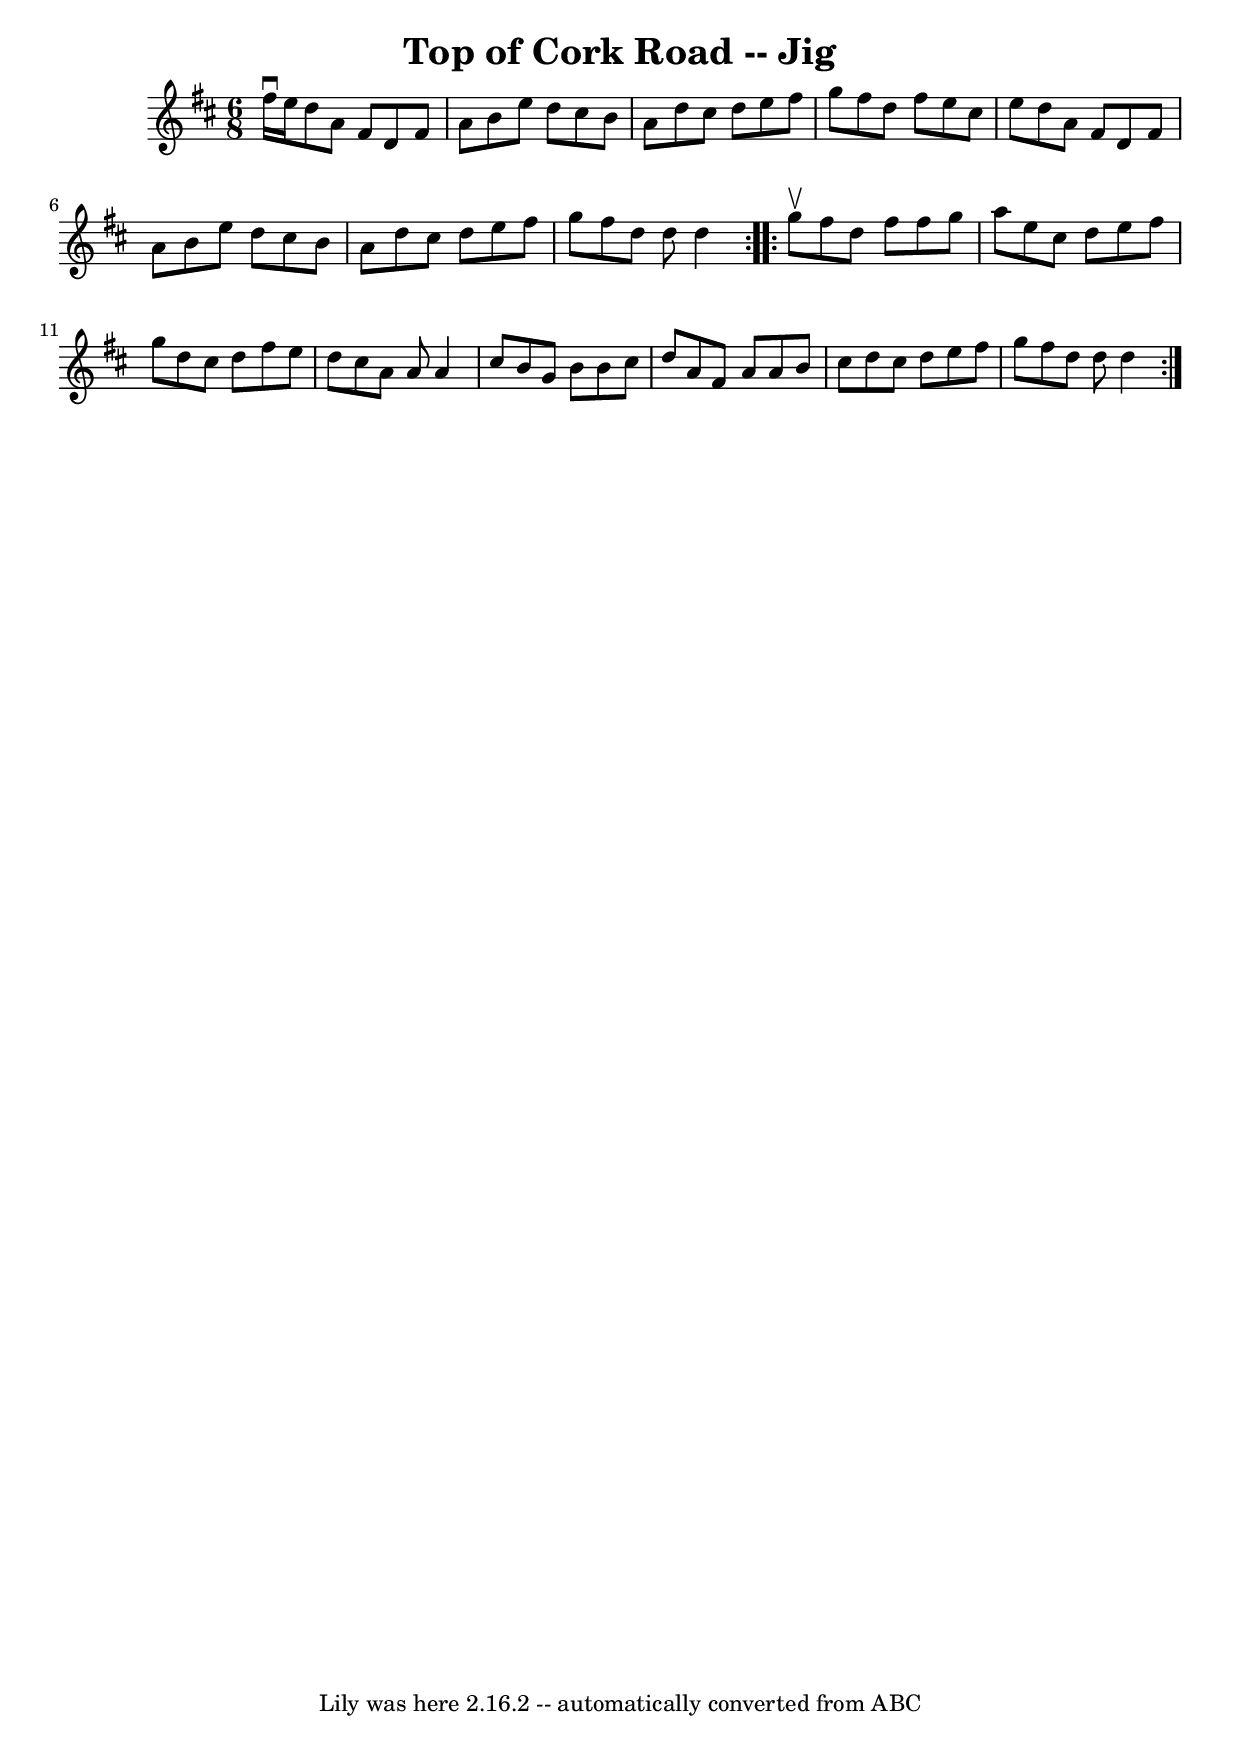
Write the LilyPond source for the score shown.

\version "2.7.40"
\include "Mammoth.ily"
\header {
	%% book = "Ryan's Mammoth Collection"
	crossRefNumber = "1"
	footnotes = "\\\\85 439"
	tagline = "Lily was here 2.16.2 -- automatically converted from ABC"
	title = "Top of Cork Road -- Jig"
}
voicedefault =  {
\set Score.defaultBarType = "empty"

\repeat volta 2 {
\time 6/8 \key d \major fis''16^\downbow e''16  |
 d''8 a'8   
 fis'8 d'8 fis'8 a'8    |
 b'8 e''8 d''8 cis''8    
b'8 a'8    |
 d''8 cis''8 d''8 e''8 fis''8 g''8    
|
 fis''8 d''8 fis''8 e''8 cis''8 e''8    |
     
d''8 a'8 fis'8 d'8 fis'8 a'8    |
 b'8 e''8 d''8   
 cis''8 b'8 a'8    |
 d''8 cis''8 d''8 e''8 fis''8    
g''8    |
 fis''8 d''8 d''8 d''4  }     \repeat volta 2 {   
g''8^\upbow |
 fis''8 d''8 fis''8 fis''8 g''8 a''8    
|
 e''8 cis''8 d''8 e''8 fis''8 g''8    |
 d''8  
 cis''8 d''8 fis''8 e''8 d''8    |
 cis''8 a'8 a'8   
 a'4 cis''8    |
 b'8 g'8 b'8 b'8 cis''8 d''8    
|
 a'8 fis'8 a'8 a'8 b'8 cis''8    |
 d''8    
cis''8 d''8 e''8 fis''8 g''8    |
 fis''8 d''8 d''8   
 d''4  }   
}

\score{
    <<

	\context Staff="default"
	{
	    \voicedefault 
	}

    >>
	\layout {
	}
	\midi {}
}
